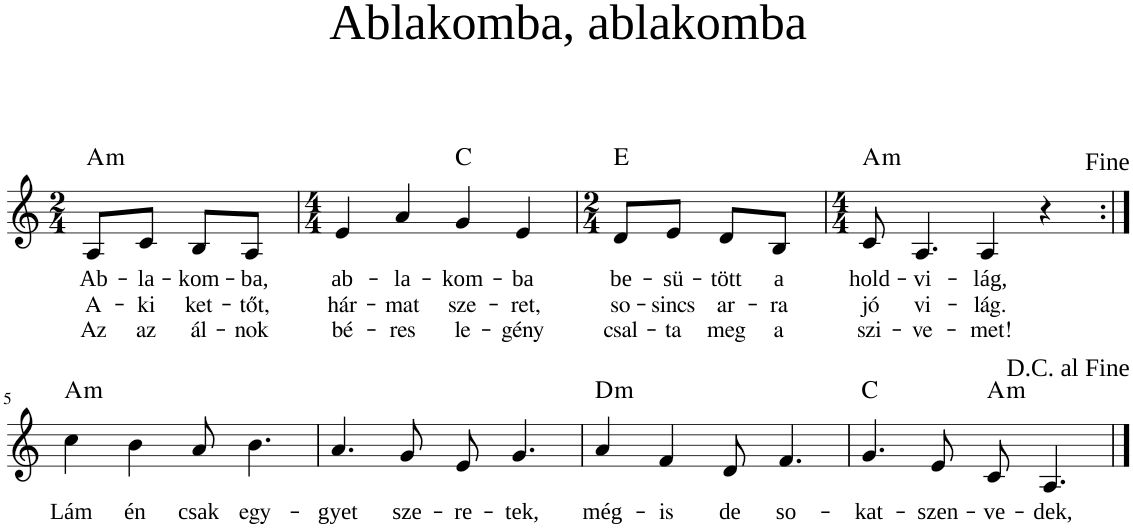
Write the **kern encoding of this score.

**kern	**text	**text	**text	**harte
*part1	*part1	*part1	*part1	*part1
*staff1	*staff1	*staff1	*staff1	*
*I"Piano	*	*	*	*
*I'Pno	*	*	*	*
*clefG2	*	*	*	*
*k[]	*	*	*	*
*M2/4	*	*	*	*
=1	=1	=1	=1	=1
!	!LO:LY:b	!LO:LY:b	!LO:LY:b	!LO:H:kt=m
8A/L	Ab-	A-	Az	A:min
!	!LO:LY:b	!LO:LY:b	!LO:LY:b	!
8c/J	-la-	-ki	az	.
!	!LO:LY:b	!LO:LY:b	!LO:LY:b	!
8B/L	-kom-	ket-	ál-	.
!	!LO:LY:b	!LO:LY:b	!LO:LY:b	!
8A/J	-ba,	-tőt,	-nok	.
=2	=2	=2	=2	=2
*M4/4	*	*	*	*
!	!LO:LY:b	!LO:LY:b	!LO:LY:b	!
4e/	ab-	hár-	bé-	.
!	!LO:LY:b	!LO:LY:b	!LO:LY:b	!
4a/	-la-	-mat	-res	.
!	!LO:LY:b	!LO:LY:b	!LO:LY:b	!
4g/	-kom-	sze-	le-	C:maj
!	!LO:LY:b	!LO:LY:b	!LO:LY:b	!
4e/	-ba	-ret,	-gény	.
=3	=3	=3	=3	=3
*M2/4	*	*	*	*
!	!LO:LY:b	!LO:LY:b	!LO:LY:b	!
8d/L	be-	so-	csal-	E:maj
!	!LO:LY:b	!LO:LY:b	!LO:LY:b	!
8e/J	-sü-	-sincs	-ta	.
!	!LO:LY:b	!LO:LY:b	!LO:LY:b	!
8d/L	-tött	ar-	meg	.
!	!LO:LY:b	!LO:LY:b	!LO:LY:b	!
8B/J	a	-ra	a	.
=4	=4	=4	=4	=4
*M4/4	*	*	*	*
!	!LO:LY:b	!LO:LY:b	!LO:LY:b	!LO:H:kt=m
8c/	hold-	jó	szi-	A:min
!	!LO:LY:b	!LO:LY:b	!LO:LY:b	!
4.A/	-vi-	vi-	-ve-	.
!	!LO:LY:b	!LO:LY:b	!LO:LY:b	!
4A/	-lág,	-lág.	-met!	.
4r	.	.	.	.
!LO:TX:a:t=<font face="Times New Roman"/>Fine	!	!	!	!
!!LO:LB:g=z
=5:|!	=5:|!	=5:|!	=5:|!	=5:|!
!	!LO:LY:b	!	!	!LO:H:kt=m
4cc\	Lám	.	.	A:min
!	!LO:LY:b	!	!	!
4b\	én	.	.	.
!	!LO:LY:b	!	!	!
8a/	csak	.	.	.
!	!LO:LY:b	!	!	!
4.b\	egy-	.	.	.
=6	=6	=6	=6	=6
!	!LO:LY:b	!	!	!
4.a/	-gyet	.	.	.
!	!LO:LY:b	!	!	!
8g/	sze-	.	.	.
!	!LO:LY:b	!	!	!
8e/	-re-	.	.	.
!	!LO:LY:b	!	!	!
4.g/	-tek,	.	.	.
=7	=7	=7	=7	=7
!	!LO:LY:b	!	!	!LO:H:kt=m
4a/	még-	.	.	D:min
!	!LO:LY:b	!	!	!
4f/	-is	.	.	.
!	!LO:LY:b	!	!	!
8d/	de	.	.	.
!	!LO:LY:b	!	!	!
4.f/	so-	.	.	.
=8	=8	=8	=8	=8
!	!LO:LY:b	!	!	!
4.g/	-kat-	.	.	C:maj
!	!LO:LY:b	!	!	!
8e/	szen-	.	.	.
!	!LO:LY:b	!	!	!LO:H:kt=m
8c/	-ve-	.	.	A:min
!	!LO:LY:b	!	!	!
4.A/	-dek,	.	.	.
!LO:TX:a:t=<font face="Times New Roman"/>D.C. al Fine	!	!	!	!
==	==	==	==	==
*-	*-	*-	*-	*-
